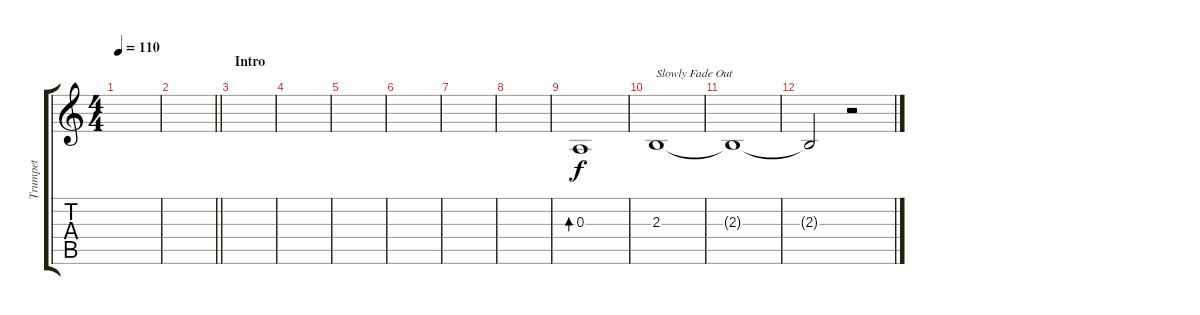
\track ("Trumpet" "Trumpet") {instrument trumpet}
\staff {score tabs}
\tuning (Gb4 Db4 A3 E3 B2 Gb2) {hide}
\ts (4 4)
\tempo 110
\clef g2
\ks c
|
\barLineRight lightlight
|
\section ("" "Intro")
|
|
|
|
|
|
0.3.1{bd 240} |
2.3.1{txt "Slowly Fade Out"} |
2.3{t}.1 |
2.3{t}.2 r.2
